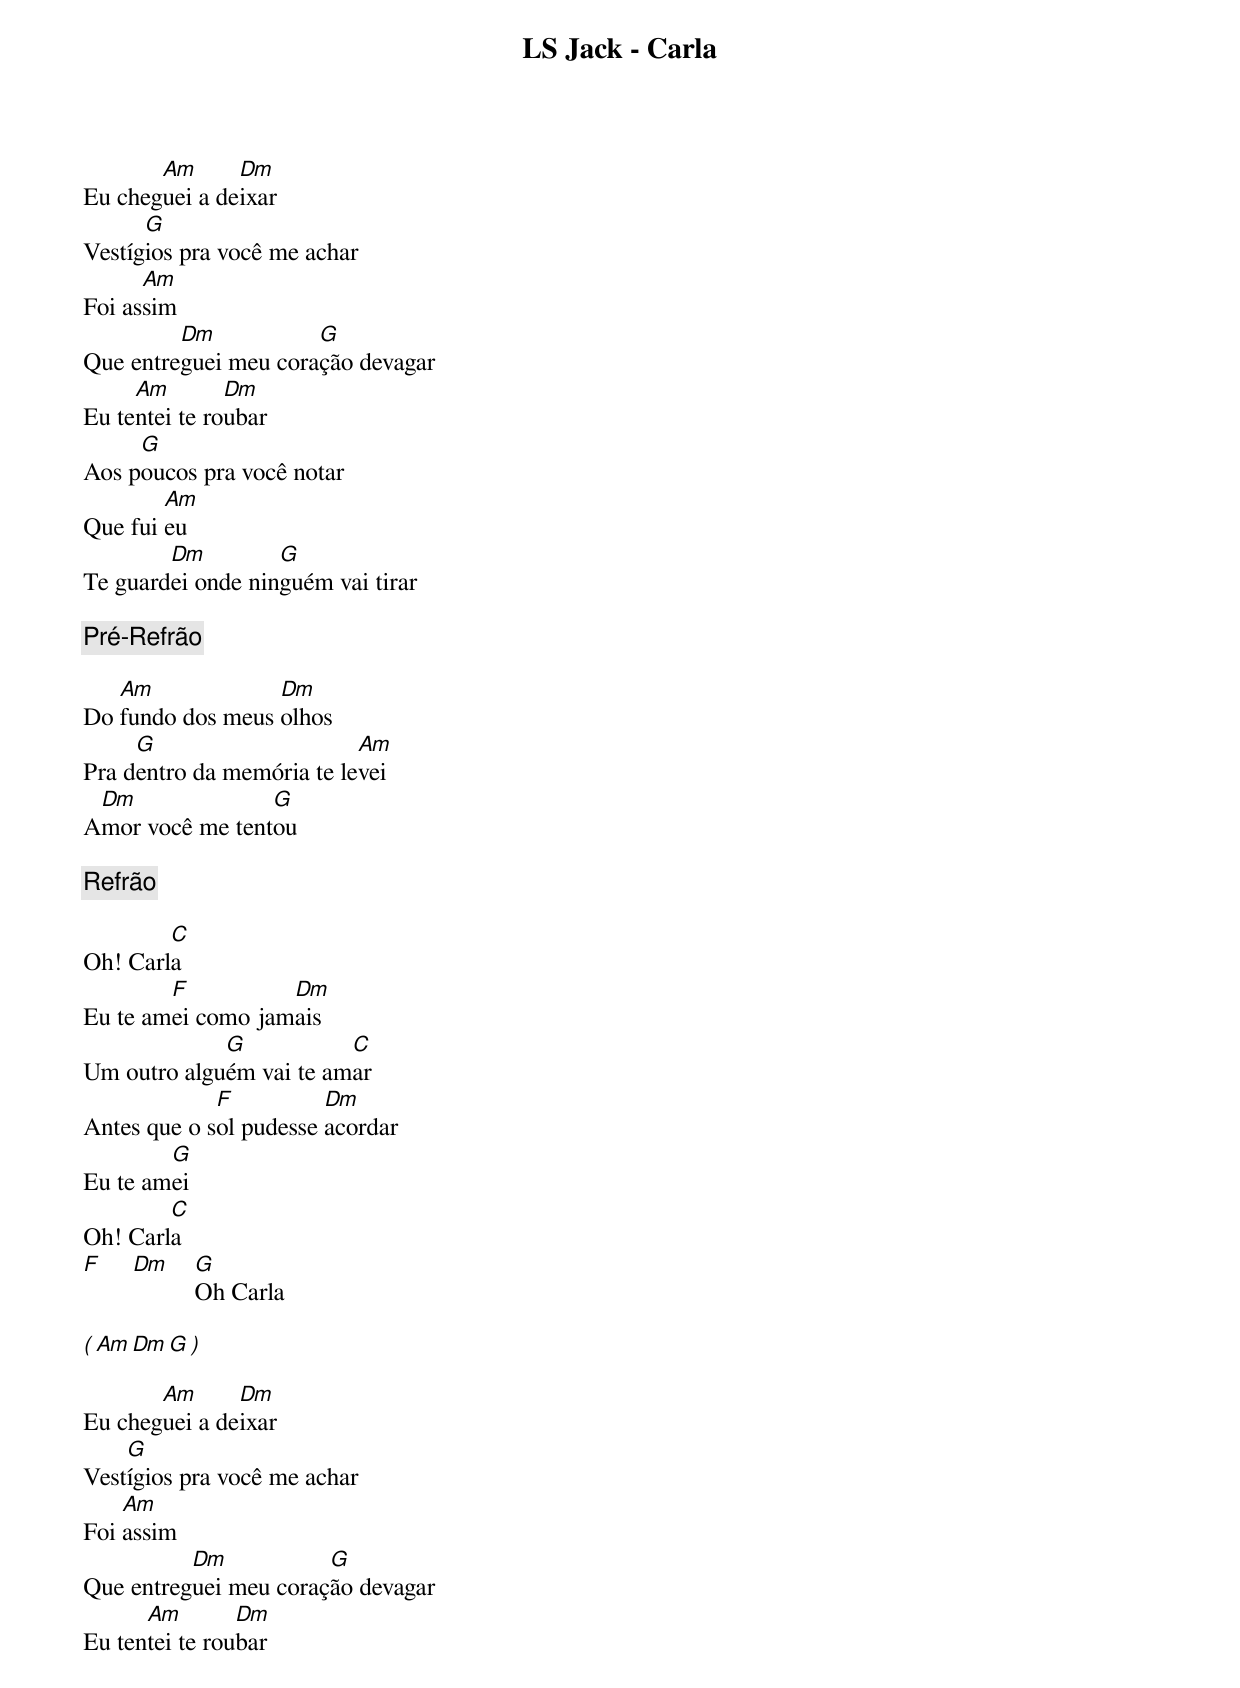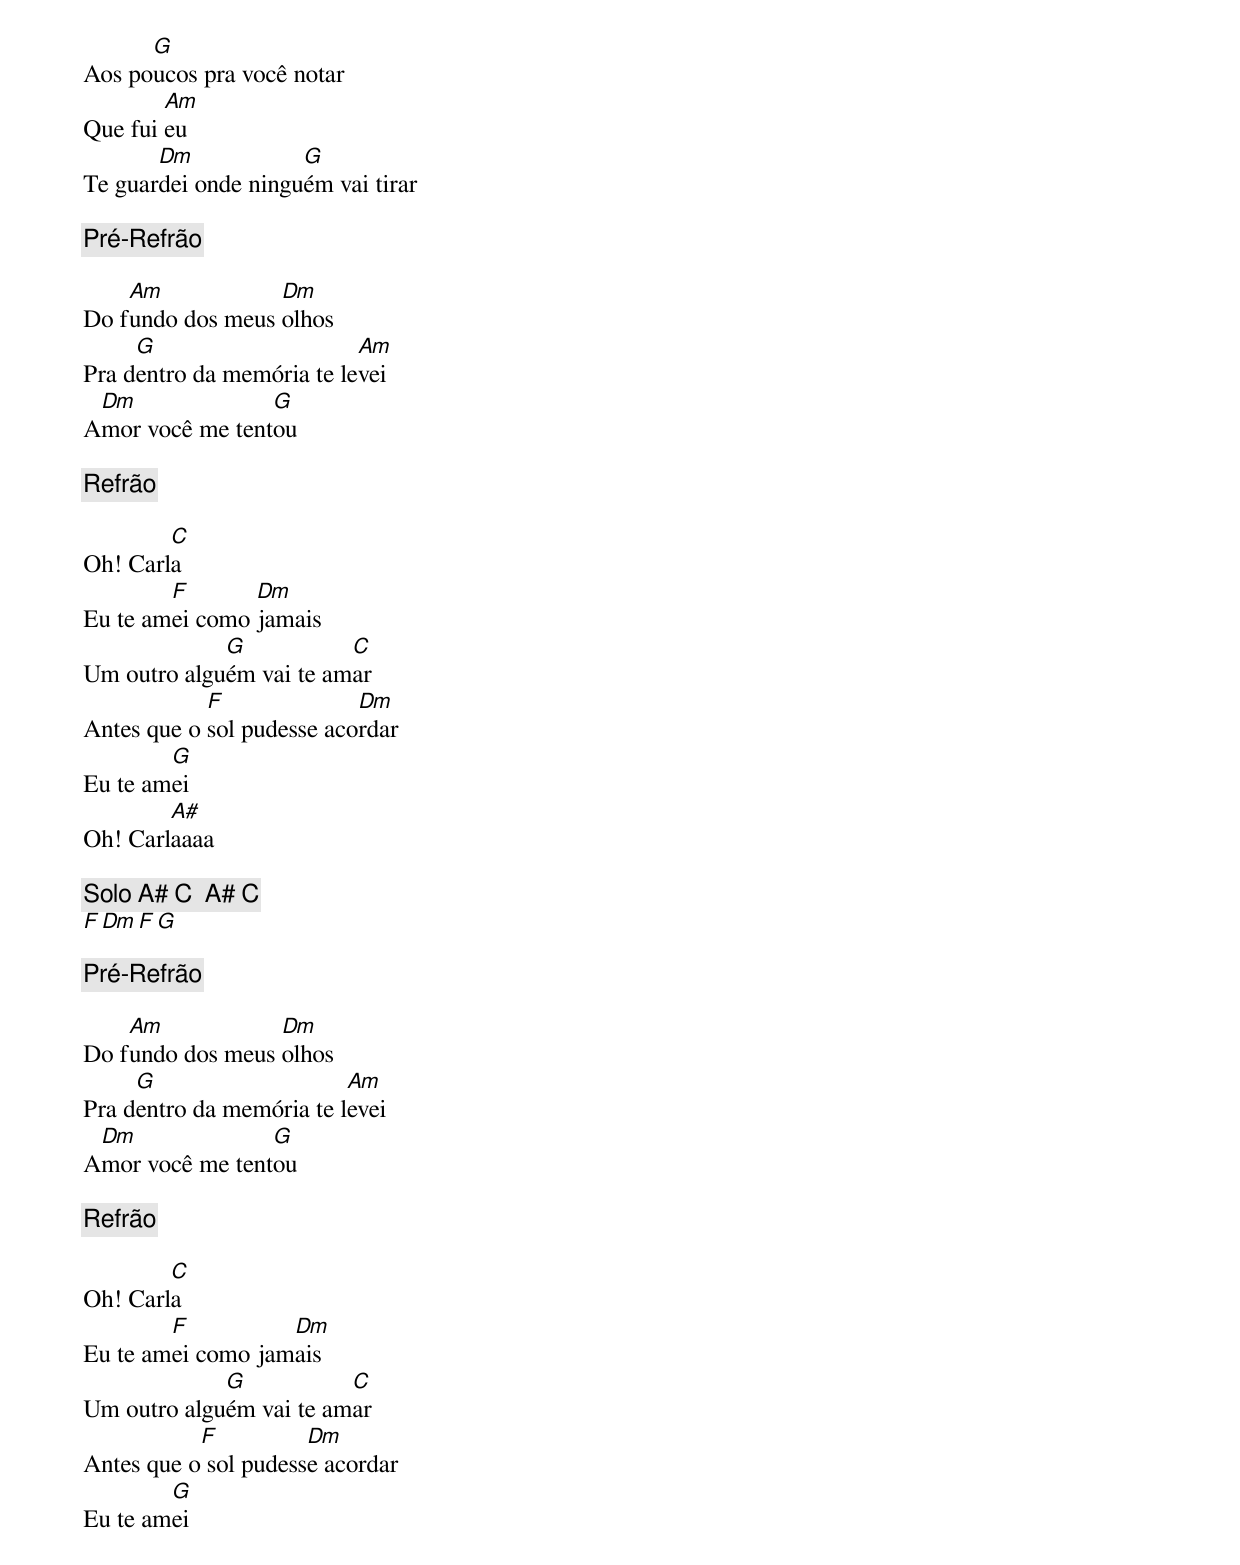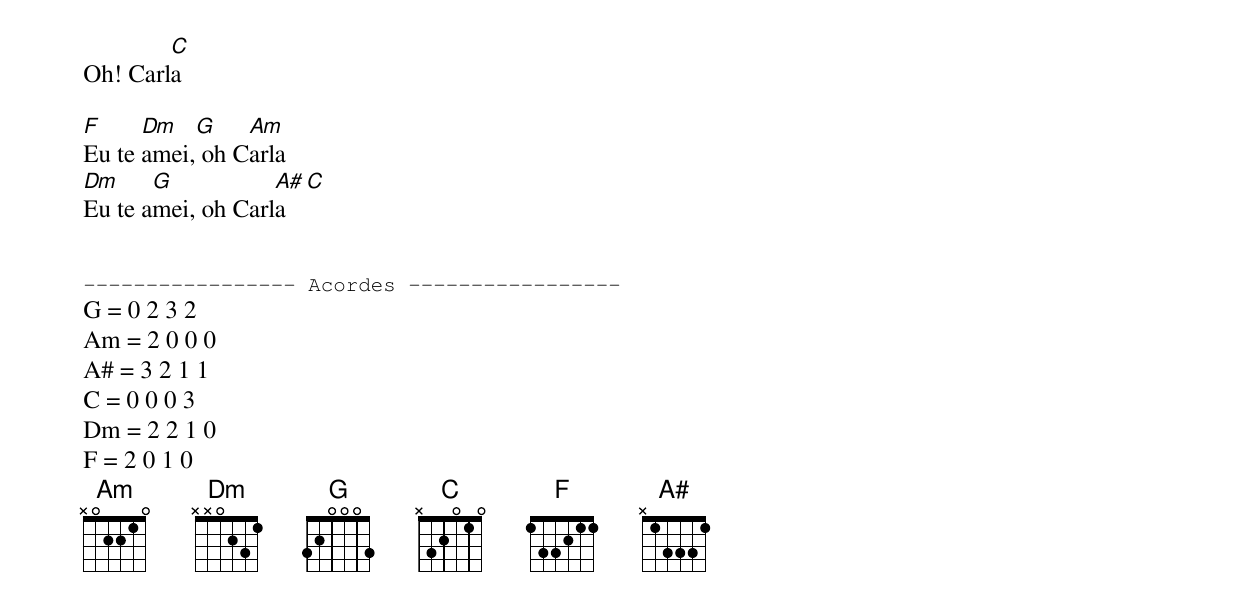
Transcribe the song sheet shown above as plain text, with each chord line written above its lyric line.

LS Jack - Carla

       Am      Dm
Eu cheguei a deixar
      G
Vestígios pra você me achar
      Am
Foi assim
         Dm           G
Que entreguei meu coração devagar
     Am        Dm
Eu tentei te roubar
     G
Aos poucos pra você notar
        Am
Que fui eu
        Dm         G
Te guardei onde ninguém vai tirar

[Pré-Refrão]

   Am             Dm
Do fundo dos meus olhos
     G                     Am
Pra dentro da memória te levei
 Dm              G
Amor você me tentou

[Refrão]

        C
Oh! Carla
        F          Dm
Eu te amei como jamais
             G           C
Um outro alguém vai te amar
             F          Dm
Antes que o sol pudesse acordar
        G
Eu te amei
        C
Oh! Carla
F    Dm  G
         Oh Carla

( Am  Dm  G )

       Am      Dm
Eu cheguei a deixar
    G
Vestígios pra você me achar
    Am
Foi assim
          Dm           G
Que entreguei meu coração devagar
      Am        Dm
Eu tentei te roubar
      G
Aos poucos pra você notar
        Am
Que fui eu
       Dm            G
Te guardei onde ninguém vai tirar

[Pré-Refrão]

    Am            Dm
Do fundo dos meus olhos
     G                     Am
Pra dentro da memória te levei
 Dm              G
Amor você me tentou

[Refrão]

        C
Oh! Carla
        F       Dm
Eu te amei como jamais
             G           C
Um outro alguém vai te amar
            F              Dm
Antes que o sol pudesse acordar
        G
Eu te amei
        A#
Oh! Carlaaaa

[Solo] A# C  A# C
       F  Dm  F  G

[Pré-Refrão]

    Am            Dm
Do fundo dos meus olhos
     G                    Am
Pra dentro da memória te levei
 Dm              G
Amor você me tentou

[Refrão]

        C
Oh! Carla
        F          Dm
Eu te amei como jamais
             G           C
Um outro alguém vai te amar
           F          Dm
Antes que o sol pudesse acordar
        G
Eu te amei
        C
Oh! Carla

F     Dm   G    Am
Eu te amei, oh Carla
Dm     G           A#       C
Eu te amei, oh Carla


----------------- Acordes -----------------
G = 0 2 3 2
Am = 2 0 0 0
A# = 3 2 1 1
C = 0 0 0 3
Dm = 2 2 1 0
F = 2 0 1 0
